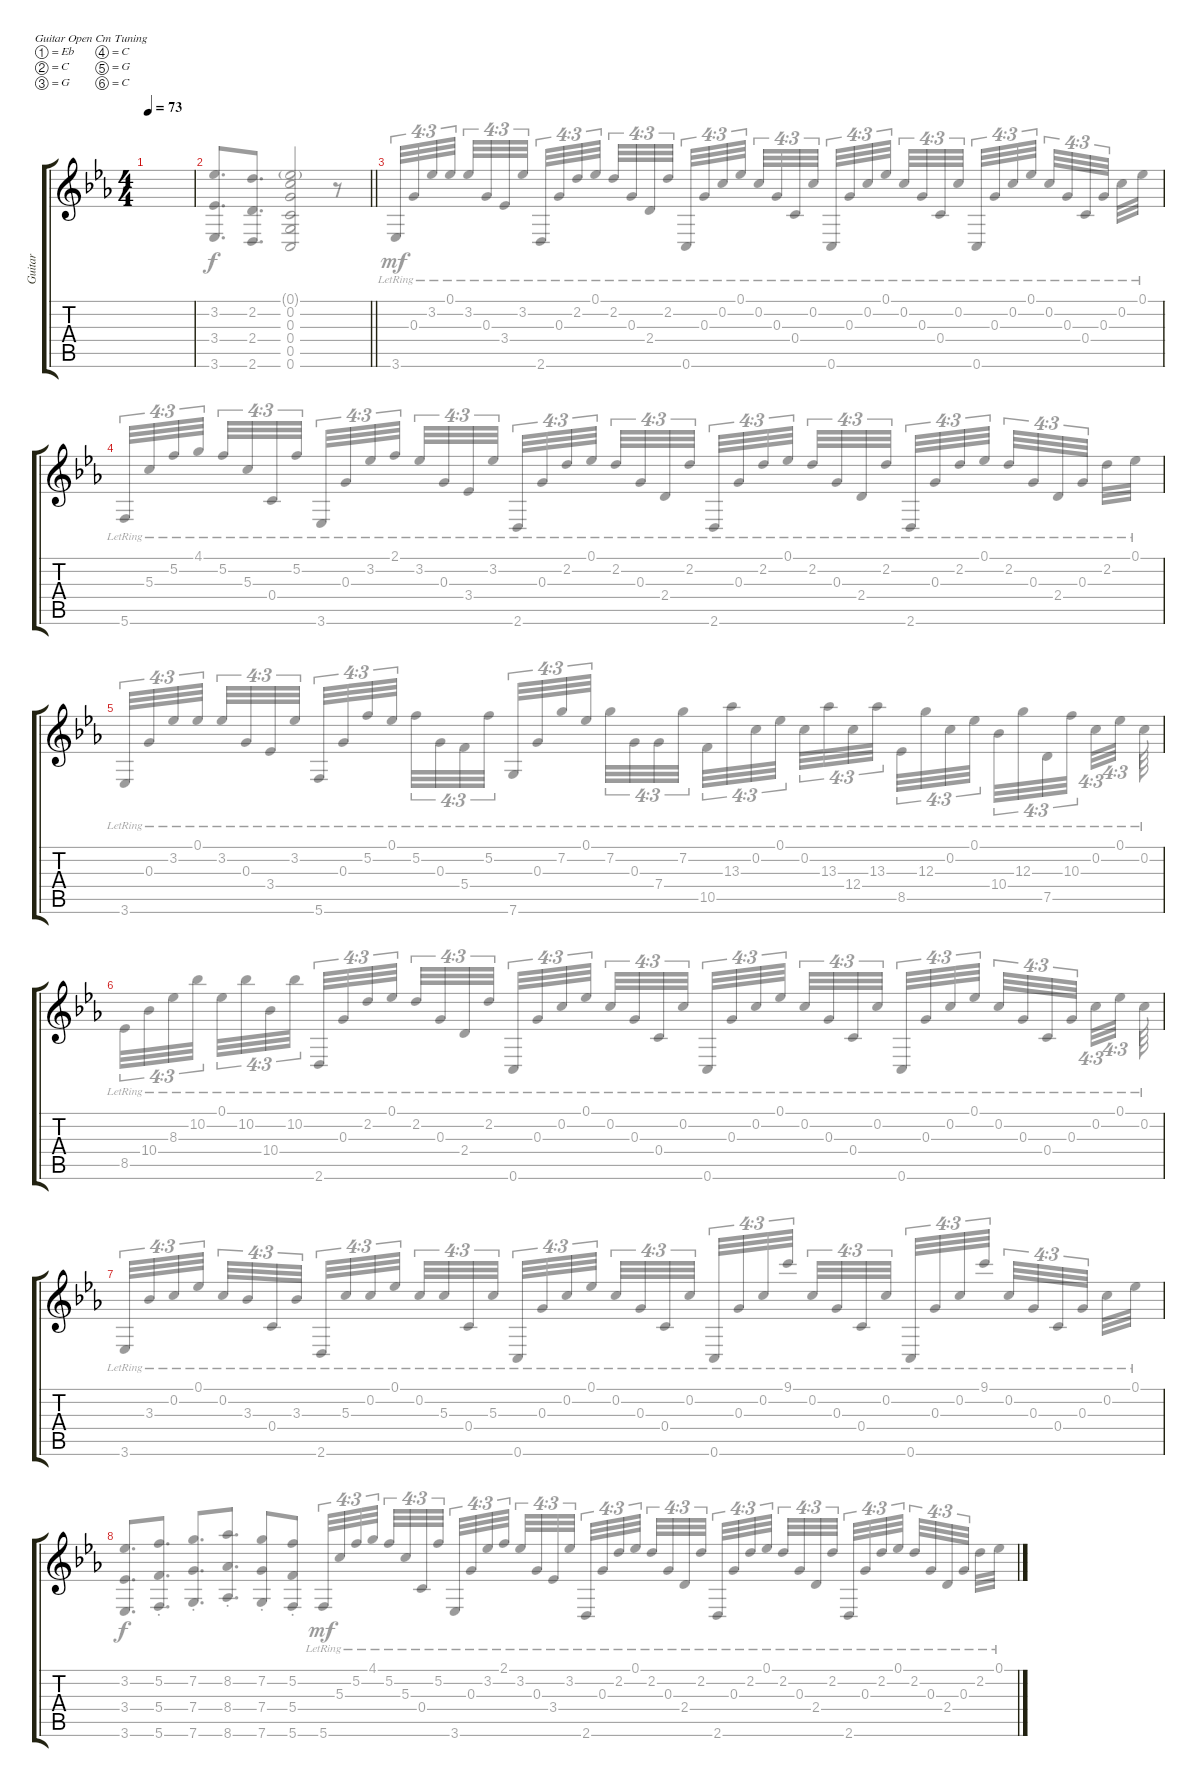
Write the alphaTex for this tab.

\defaultSystemsLayout 2
\bracketExtendMode groupsimilarinstruments
\otherSystemsTrackNameOrientation horizontal
\track ("Steel Guitar" "Guitar") {instrument acousticguitarsteel}
\staff {score tabs}
\tuning (Eb4 C4 G3 C3 G2 C2)
\voice
\ts (4 4)
\scale
1.05991
\tempo 73
\accidentals auto
\clef g2
\ottava regular
\simile none
\ks cminor
|
\scale
0.940093
\barLineRight lightlight
|
\beaming (8 3 3 2)
\scale
1.06459 |
\scale
0.935414 |
\scale
1.06459 |
\scale
0.935414 |
\scale
1.06459 |
\scale
0.935414
\voice
\clef g2
\ottava regular
\simile none
\ks cminor
(3.6{acc b} 3.4{acc b} 3.2{acc b}).8{d dy f beam Up} (5.6{st acc forcenatural} 5.4{st acc forcenatural} 5.2{st acc forcenatural}).8{d beam Up} (7.6{st acc forcenatural} 7.4{st acc forcenatural} 7.2{st acc forcenatural}).8{d beam Up} (8.6{st acc b} 8.4{st acc b} 8.2{st acc b}).8{d beam Up} (7.2{st acc forcenatural} 7.4{st acc forcenatural} 7.6{st acc forcenatural}).8{beam Up} (5.6{st acc forcenatural} 5.4{st acc forcenatural} 5.2{st acc forcenatural}).8{beam Up} |
\barLineRight lightlight
(3.6{acc b} 3.4{acc b} 3.2{acc b}).8{d beam Up} (2.6{acc forcenatural} 2.4{acc forcenatural} 2.2{acc forcenatural}).8{d beam Up} (0.6{acc forcenatural} 0.4{acc forcenatural} 0.2{acc forcenatural} 0.5{acc forcenatural} 0.3{acc forcenatural} 0.1{g acc b}).2{fermata (medium 0.43) beam Up} r.8{beam Up} |
3.6{lr acc b}.32{tu (4 3) dy mf beam Up} 0.3{lr acc forcenatural}.32{tu (4 3) beam Up} 3.2{lr acc b}.32{tu (4 3) beam Up} 0.1{lr acc b}.32{tu (4 3) beam Up} 3.2{lr acc b}.32{tu (4 3) beam Up} 0.3{lr acc forcenatural}.32{tu (4 3) beam Up} 3.4{lr acc b}.32{tu (4 3) beam Up} 3.2{lr acc b}.32{tu (4 3) beam Up} 2.6{lr acc forcenatural}.32{tu (4 3) beam Up} 0.3{lr acc forcenatural}.32{tu (4 3) beam Up} 2.2{lr acc forcenatural}.32{tu (4 3) beam Up} 0.1{lr acc b}.32{tu (4 3) beam Up} 2.2{lr acc forcenatural}.32{tu (4 3) beam Up} 0.3{lr acc forcenatural}.32{tu (4 3) beam Up} 2.4{lr acc forcenatural}.32{tu (4 3) beam Up} 2.2{lr acc forcenatural}.32{tu (4 3) beam Up} 0.6{lr acc forcenatural}.32{tu (4 3) beam Up} 0.3{lr acc forcenatural}.32{tu (4 3) beam Up} 0.2{lr acc forcenatural}.32{tu (4 3) beam Up} 0.1{lr acc b}.32{tu (4 3) beam Up} 0.2{lr acc forcenatural}.32{tu (4 3) beam Up} 0.3{lr acc forcenatural}.32{tu (4 3) beam Up} 0.4{lr acc forcenatural}.32{tu (4 3) beam Up} 0.2{lr acc forcenatural}.32{tu (4 3) beam Up} 0.6{lr acc forcenatural}.32{tu (4 3) beam Up} 0.3{lr acc forcenatural}.32{tu (4 3) beam Up} 0.2{lr acc forcenatural}.32{tu (4 3) beam Up} 0.1{lr acc b}.32{tu (4 3) beam Up} 0.2{lr acc forcenatural}.32{tu (4 3) beam Up} 0.3{lr acc forcenatural}.32{tu (4 3) beam Up} 0.4{lr acc forcenatural}.32{tu (4 3) beam Up} 0.2{lr acc forcenatural}.32{tu (4 3) beam Up} 0.6{lr acc forcenatural}.32{tu (4 3) beam Up} 0.3{lr acc forcenatural}.32{tu (4 3) beam Up} 0.2{lr acc forcenatural}.32{tu (4 3) beam Up} 0.1{lr acc b}.32{tu (4 3) beam Up} 0.2{lr acc forcenatural}.32{tu (4 3) beam Up} 0.3{lr acc forcenatural}.32{tu (4 3) beam Up} 0.4{lr acc forcenatural}.32{tu (4 3) beam Up} 0.3{lr acc forcenatural}.32{tu (4 3) beam Up} 0.2{lr acc forcenatural}.32{beam Down} 0.1{lr acc b}.32{beam Down} |
5.6{lr acc forcenatural}.32{tu (4 3) beam Up} 5.3{lr acc forcenatural}.32{tu (4 3) beam Up} 5.2{lr acc forcenatural}.32{tu (4 3) beam Up} 4.1{lr acc forcenatural}.32{tu (4 3) beam Up} 5.2{lr acc forcenatural}.32{tu (4 3) beam Up} 5.3{lr acc forcenatural}.32{tu (4 3) beam Up} 0.4{lr acc forcenatural}.32{tu (4 3) beam Up} 5.2{lr acc forcenatural}.32{tu (4 3) beam Up} 3.6{lr acc b}.32{tu (4 3) beam Up} 0.3{lr acc forcenatural}.32{tu (4 3) beam Up} 3.2{lr acc b}.32{tu (4 3) beam Up} 2.1{lr acc forcenatural}.32{tu (4 3) beam Up} 3.2{lr acc b}.32{tu (4 3) beam Up} 0.3{lr acc forcenatural}.32{tu (4 3) beam Up} 3.4{lr acc b}.32{tu (4 3) beam Up} 3.2{lr acc b}.32{tu (4 3) beam Up} 2.6{lr acc forcenatural}.32{tu (4 3) beam Up} 0.3{lr acc forcenatural}.32{tu (4 3) beam Up} 2.2{lr acc forcenatural}.32{tu (4 3) beam Up} 0.1{lr acc b}.32{tu (4 3) beam Up} 2.2{lr acc forcenatural}.32{tu (4 3) beam Up} 0.3{lr acc forcenatural}.32{tu (4 3) beam Up} 2.4{lr acc forcenatural}.32{tu (4 3) beam Up} 2.2{lr acc forcenatural}.32{tu (4 3) beam Up} 2.6{lr acc forcenatural}.32{tu (4 3) beam Up} 0.3{lr acc forcenatural}.32{tu (4 3) beam Up} 2.2{lr acc forcenatural}.32{tu (4 3) beam Up} 0.1{lr acc b}.32{tu (4 3) beam Up} 2.2{lr acc forcenatural}.32{tu (4 3) beam Up} 0.3{lr acc forcenatural}.32{tu (4 3) beam Up} 2.4{lr acc forcenatural}.32{tu (4 3) beam Up} 2.2{lr acc forcenatural}.32{tu (4 3) beam Up} 2.6{lr acc forcenatural}.32{tu (4 3) beam Up} 0.3{lr acc forcenatural}.32{tu (4 3) beam Up} 2.2{lr acc forcenatural}.32{tu (4 3) beam Up} 0.1{lr acc b}.32{tu (4 3) beam Up} 2.2{lr acc forcenatural}.32{tu (4 3) beam Up} 0.3{lr acc forcenatural}.32{tu (4 3) beam Up} 2.4{lr acc forcenatural}.32{tu (4 3) beam Up} 0.3{lr acc forcenatural}.32{tu (4 3) beam Up} 2.2{lr acc forcenatural}.32{beam Down} 0.1{lr acc b}.32{beam Down} |
3.6{lr acc b}.32{tu (4 3) beam Up} 0.3{lr acc forcenatural}.32{tu (4 3) beam Up} 3.2{lr acc b}.32{tu (4 3) beam Up} 0.1{lr acc b}.32{tu (4 3) beam Up} 3.2{lr acc b}.32{tu (4 3) beam Up} 0.3{lr acc forcenatural}.32{tu (4 3) beam Up} 3.4{lr acc b}.32{tu (4 3) beam Up} 3.2{lr acc b}.32{tu (4 3) beam Up} 5.6{lr acc forcenatural}.32{tu (4 3) beam Up} 0.3{lr acc forcenatural}.32{tu (4 3) beam Up} 5.2{lr acc forcenatural}.32{tu (4 3) beam Up} 0.1{lr acc b}.32{tu (4 3) beam Up} 5.2{lr acc forcenatural}.32{tu (4 3) beam Down} 0.3{lr acc forcenatural}.32{tu (4 3) beam Down} 5.4{lr acc forcenatural}.32{tu (4 3) beam Down} 5.2{lr acc forcenatural}.32{tu (4 3) beam Down} 7.6{lr acc forcenatural}.32{tu (4 3) beam Up} 0.3{lr acc forcenatural}.32{tu (4 3) beam Up} 7.2{lr acc forcenatural}.32{tu (4 3) beam Up} 0.1{lr acc b}.32{tu (4 3) beam Up} 7.2{lr acc forcenatural}.32{tu (4 3) beam Down} 0.3{lr acc forcenatural}.32{tu (4 3) beam Down} 7.4{lr acc forcenatural}.32{tu (4 3) beam Down} 7.2{lr acc forcenatural}.32{tu (4 3) beam Down} 10.5{lr acc forcenatural}.32{tu (4 3) beam Down} 13.3{lr acc b}.32{tu (4 3) beam Down} 0.2{lr acc forcenatural}.32{tu (4 3) beam Down} 0.1{lr acc b}.32{tu (4 3) beam Down} 0.2{lr acc forcenatural}.32{tu (4 3) beam Down} 13.3{lr acc b}.32{tu (4 3) beam Down} 12.4{lr acc forcenatural}.32{tu (4 3) beam Down} 13.3{lr acc b}.32{tu (4 3) beam Down} 8.5{lr acc b}.32{tu (4 3) beam Down} 12.3{lr acc forcenatural}.32{tu (4 3) beam Down} 0.2{lr acc forcenatural}.32{tu (4 3) beam Down} 0.1{lr acc b}.32{tu (4 3) beam Down} 10.4{lr acc b}.32{tu (4 3) beam Down} 12.3{lr acc forcenatural}.32{tu (4 3) beam Down} 7.5{lr acc forcenatural}.32{tu (4 3) beam Down} 10.3{lr acc forcenatural}.32{tu (4 3) beam Down} 0.2{lr acc forcenatural}.32{tu (4 3) beam Down} 0.1{lr acc b}.32{tu (4 3) beam Down} 0.2{lr acc forcenatural}.64{beam Down} |
8.5{lr acc b}.32{tu (4 3) beam Down} 10.4{lr acc b}.32{tu (4 3) beam Down} 8.3{lr acc b}.32{tu (4 3) beam Down} 10.2{lr acc b}.32{tu (4 3) beam Down} 0.1{lr acc b}.32{tu (4 3) beam Down} 10.2{lr acc b}.32{tu (4 3) beam Down} 10.4{lr acc b}.32{tu (4 3) beam Down} 10.2{lr acc b}.32{tu (4 3) beam Down} 2.6{lr acc forcenatural}.32{tu (4 3) beam Up} 0.3{lr acc forcenatural}.32{tu (4 3) beam Up} 2.2{lr acc forcenatural}.32{tu (4 3) beam Up} 0.1{lr acc b}.32{tu (4 3) beam Up} 2.2{lr acc forcenatural}.32{tu (4 3) beam Up} 0.3{lr acc forcenatural}.32{tu (4 3) beam Up} 2.4{lr acc forcenatural}.32{tu (4 3) beam Up} 2.2{lr acc forcenatural}.32{tu (4 3) beam Up} 0.6{lr acc forcenatural}.32{tu (4 3) beam Up} 0.3{lr acc forcenatural}.32{tu (4 3) beam Up} 0.2{lr acc forcenatural}.32{tu (4 3) beam Up} 0.1{lr acc b}.32{tu (4 3) beam Up} 0.2{lr acc forcenatural}.32{tu (4 3) beam Up} 0.3{lr acc forcenatural}.32{tu (4 3) beam Up} 0.4{lr acc forcenatural}.32{tu (4 3) beam Up} 0.2{lr acc forcenatural}.32{tu (4 3) beam Up} 0.6{lr acc forcenatural}.32{tu (4 3) beam Up} 0.3{lr acc forcenatural}.32{tu (4 3) beam Up} 0.2{lr acc forcenatural}.32{tu (4 3) beam Up} 0.1{lr acc b}.32{tu (4 3) beam Up} 0.2{lr acc forcenatural}.32{tu (4 3) beam Up} 0.3{lr acc forcenatural}.32{tu (4 3) beam Up} 0.4{lr acc forcenatural}.32{tu (4 3) beam Up} 0.2{lr acc forcenatural}.32{tu (4 3) beam Up} 0.6{lr acc forcenatural}.32{tu (4 3) beam Up} 0.3{lr acc forcenatural}.32{tu (4 3) beam Up} 0.2{lr acc forcenatural}.32{tu (4 3) beam Up} 0.1{lr acc b}.32{tu (4 3) beam Up} 0.2{lr acc forcenatural}.32{tu (4 3) beam Up} 0.3{lr acc forcenatural}.32{tu (4 3) beam Up} 0.4{lr acc forcenatural}.32{tu (4 3) beam Up} 0.3{lr acc forcenatural}.32{tu (4 3) beam Up} 0.2{lr acc forcenatural}.32{tu (4 3) beam Down} 0.1{lr acc b}.32{tu (4 3) beam Down} 0.2{lr acc forcenatural}.64{beam Down} |
3.6{lr acc b}.32{tu (4 3) beam Up} 3.3{lr acc b}.32{tu (4 3) beam Up} 0.2{lr acc forcenatural}.32{tu (4 3) beam Up} 0.1{lr acc b}.32{tu (4 3) beam Up} 0.2{lr acc forcenatural}.32{tu (4 3) beam Up} 3.3{lr acc b}.32{tu (4 3) beam Up} 0.4{lr acc forcenatural}.32{tu (4 3) beam Up} 3.3{lr acc b}.32{tu (4 3) beam Up} 2.6{lr acc forcenatural}.32{tu (4 3) beam Up} 5.3{lr acc forcenatural}.32{tu (4 3) beam Up} 0.2{lr acc forcenatural}.32{tu (4 3) beam Up} 0.1{lr acc b}.32{tu (4 3) beam Up} 0.2{lr acc forcenatural}.32{tu (4 3) beam Up} 5.3{lr acc forcenatural}.32{tu (4 3) beam Up} 0.4{lr acc forcenatural}.32{tu (4 3) beam Up} 5.3{lr acc forcenatural}.32{tu (4 3) beam Up} 0.6{lr acc forcenatural}.32{tu (4 3) beam Up} 0.3{lr acc forcenatural}.32{tu (4 3) beam Up} 0.2{lr acc forcenatural}.32{tu (4 3) beam Up} 0.1{lr acc b}.32{tu (4 3) beam Up} 0.2{lr acc forcenatural}.32{tu (4 3) beam Up} 0.3{lr acc forcenatural}.32{tu (4 3) beam Up} 0.4{lr acc forcenatural}.32{tu (4 3) beam Up} 0.2{lr acc forcenatural}.32{tu (4 3) beam Up} 0.6{lr acc forcenatural}.32{tu (4 3) beam Up} 0.3{lr acc forcenatural}.32{tu (4 3) beam Up} 0.2{lr acc forcenatural}.32{tu (4 3) beam Up} 9.1{lr acc forcenatural}.32{tu (4 3) beam Up} 0.2{lr acc forcenatural}.32{tu (4 3) beam Up} 0.3{lr acc forcenatural}.32{tu (4 3) beam Up} 0.4{lr acc forcenatural}.32{tu (4 3) beam Up} 0.2{lr acc forcenatural}.32{tu (4 3) beam Up} 0.6{lr acc forcenatural}.32{tu (4 3) beam Up} 0.3{lr acc forcenatural}.32{tu (4 3) beam Up} 0.2{lr acc forcenatural}.32{tu (4 3) beam Up} 9.1{lr acc forcenatural}.32{tu (4 3) beam Up} 0.2{lr acc forcenatural}.32{tu (4 3) beam Up} 0.3{lr acc forcenatural}.32{tu (4 3) beam Up} 0.4{lr acc forcenatural}.32{tu (4 3) beam Up} 0.3{lr acc forcenatural}.32{tu (4 3) beam Up} 0.2{lr acc forcenatural}.32{beam Down} 0.1{lr acc b}.32{beam Down} |
5.6{lr acc forcenatural}.32{tu (4 3) beam Up} 5.3{lr acc forcenatural}.32{tu (4 3) beam Up} 5.2{lr acc forcenatural}.32{tu (4 3) beam Up} 4.1{lr acc forcenatural}.32{tu (4 3) beam Up} 5.2{lr acc forcenatural}.32{tu (4 3) beam Up} 5.3{lr acc forcenatural}.32{tu (4 3) beam Up} 0.4{lr acc forcenatural}.32{tu (4 3) beam Up} 5.2{lr acc forcenatural}.32{tu (4 3) beam Up} 3.6{lr acc b}.32{tu (4 3) beam Up} 0.3{lr acc forcenatural}.32{tu (4 3) beam Up} 3.2{lr acc b}.32{tu (4 3) beam Up} 2.1{lr acc forcenatural}.32{tu (4 3) beam Up} 3.2{lr acc b}.32{tu (4 3) beam Up} 0.3{lr acc forcenatural}.32{tu (4 3) beam Up} 3.4{lr acc b}.32{tu (4 3) beam Up} 3.2{lr acc b}.32{tu (4 3) beam Up} 2.6{lr acc forcenatural}.32{tu (4 3) beam Up} 0.3{lr acc forcenatural}.32{tu (4 3) beam Up} 2.2{lr acc forcenatural}.32{tu (4 3) beam Up} 0.1{lr acc b}.32{tu (4 3) beam Up} 2.2{lr acc forcenatural}.32{tu (4 3) beam Up} 0.3{lr acc forcenatural}.32{tu (4 3) beam Up} 2.4{lr acc forcenatural}.32{tu (4 3) beam Up} 2.2{lr acc forcenatural}.32{tu (4 3) beam Up} 2.6{lr acc forcenatural}.32{tu (4 3) beam Up} 0.3{lr acc forcenatural}.32{tu (4 3) beam Up} 2.2{lr acc forcenatural}.32{tu (4 3) beam Up} 0.1{lr acc b}.32{tu (4 3) beam Up} 2.2{lr acc forcenatural}.32{tu (4 3) beam Up} 0.3{lr acc forcenatural}.32{tu (4 3) beam Up} 2.4{lr acc forcenatural}.32{tu (4 3) beam Up} 2.2{lr acc forcenatural}.32{tu (4 3) beam Up} 2.6{lr acc forcenatural}.32{tu (4 3) beam Up} 0.3{lr acc forcenatural}.32{tu (4 3) beam Up} 2.2{lr acc forcenatural}.32{tu (4 3) beam Up} 0.1{lr acc b}.32{tu (4 3) beam Up} 2.2{lr acc forcenatural}.32{tu (4 3) beam Up} 0.3{lr acc forcenatural}.32{tu (4 3) beam Up} 2.4{lr acc forcenatural}.32{tu (4 3) beam Up} 0.3{lr acc forcenatural}.32{tu (4 3) beam Up} 2.2{lr acc forcenatural}.32{beam Down} 0.1{lr acc b}.32{beam Down}
